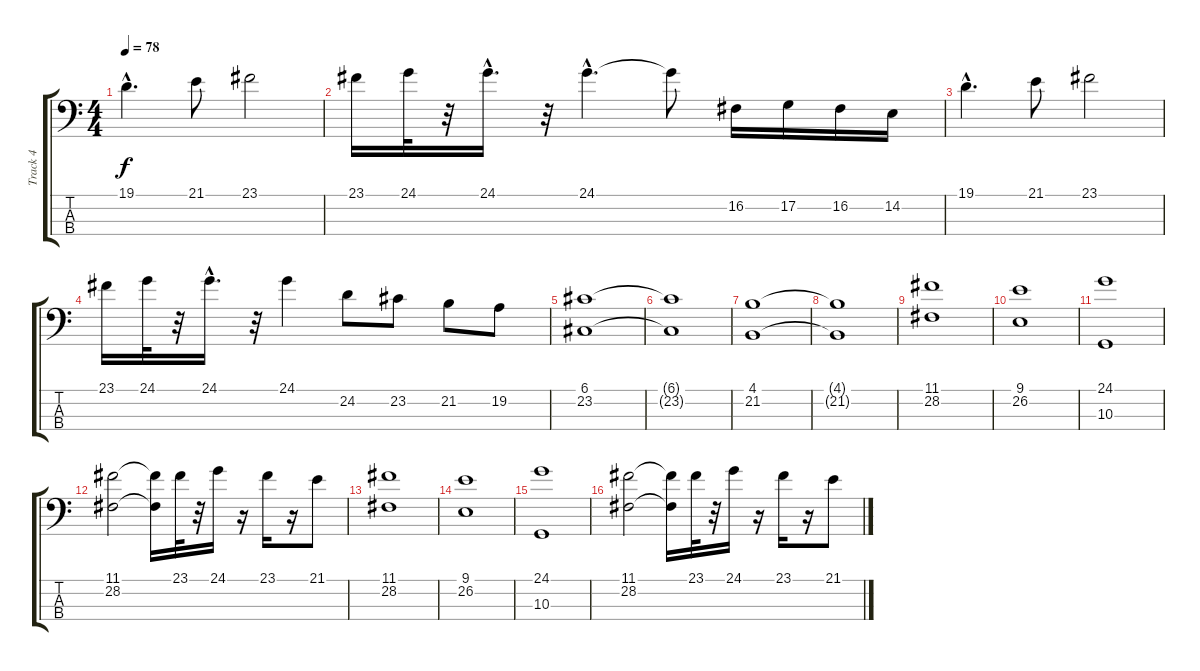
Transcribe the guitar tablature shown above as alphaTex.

\track ("Track 4" "Track 4") {instrument stringensemble1}
\staff {score tabs}
\tuning (G2 D2 A1 E1) {hide}
\ts (4 4)
\tempo 78
\clef f4
\ks c
19.1{hac}.4{d dy f instrument viola} 21.1.8 23.1.2 |
23.1.16 24.1.32 r.32 24.1{hac}.16{d} r.32 24.1{hac}.4{d} 24.1{t}.8 16.2.16 17.2.16 16.2.16 14.2.16 |
19.1{hac}.4{d} 21.1.8 23.1.2 |
23.1.16 24.1.32 r.32 24.1{hac}.16{d} r.32 24.1.4 24.2.8 23.2.8 21.2.8 19.2.8 |
(6.1 23.2).1{instrument stringensemble2} |
(6.1{t} 23.2{t}).1 |
(4.1 21.2).1 |
(4.1{t} 21.2{t}).1 |
(11.1 28.2).1 |
(9.1 26.2).1 |
(24.1 10.3).1 |
(11.1 28.2).2 (11.1{t} 28.2{t}).16 23.1.32 r.32 24.1.16 r.16 23.1.16 r.16 21.1.8 |
(11.1 28.2).1 |
(9.1 26.2).1 |
(24.1 10.3).1 |
(11.1 28.2).2 (11.1{t} 28.2{t}).16 23.1.32 r.32 24.1.16 r.16 23.1.16 r.16 21.1.8
